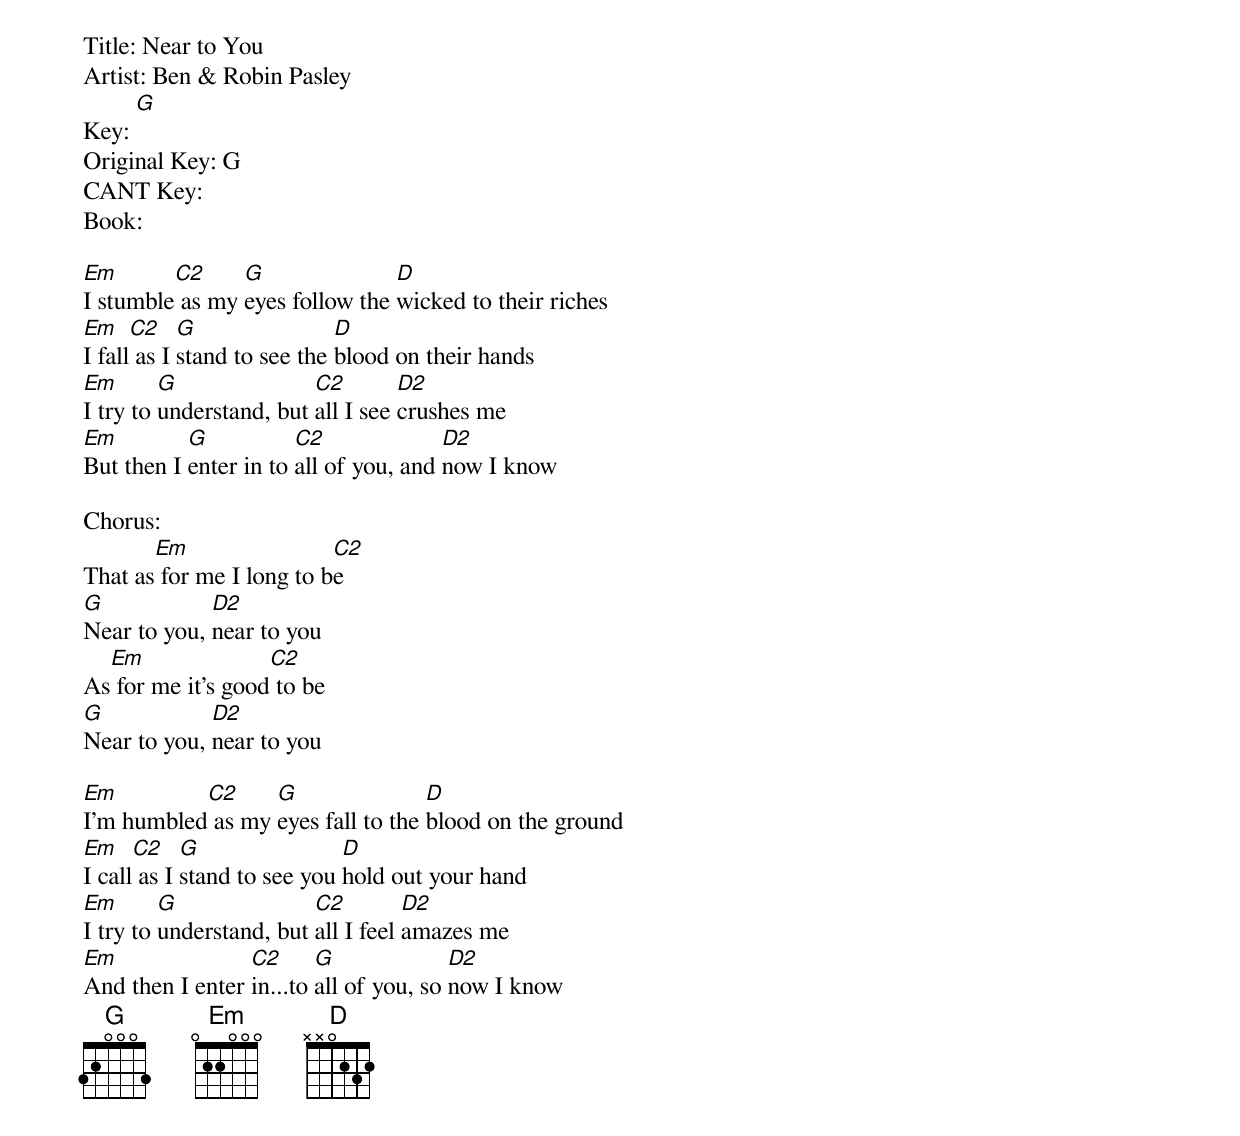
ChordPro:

Title: Near to You
Artist: Ben & Robin Pasley
Key: [G]
Original Key: G
CANT Key:
Book:

[Em]I stumble[C2] as my [G]eyes follow the [D]wicked to their riches
[Em]I fall[C2] as I [G]stand to see the [D]blood on their hands
[Em]I try to [G]understand, but [C2]all I see [D2]crushes me
[Em]But then I [G]enter in to [C2]all of you, and [D2]now I know

Chorus:
That as[Em] for me I long to b[C2]e
[G]Near to you, [D2]near to you
As[Em] for me it’s good[C2] to be
[G]Near to you, [D2]near to you

[Em]I’m humbled[C2] as my [G]eyes fall to the [D]blood on the ground
[Em]I call[C2] as I [G]stand to see you [D]hold out your hand
[Em]I try to [G]understand, but [C2]all I feel [D2]amazes me
[Em]And then I enter [C2]in...to [G]all of you, so [D2]now I know
